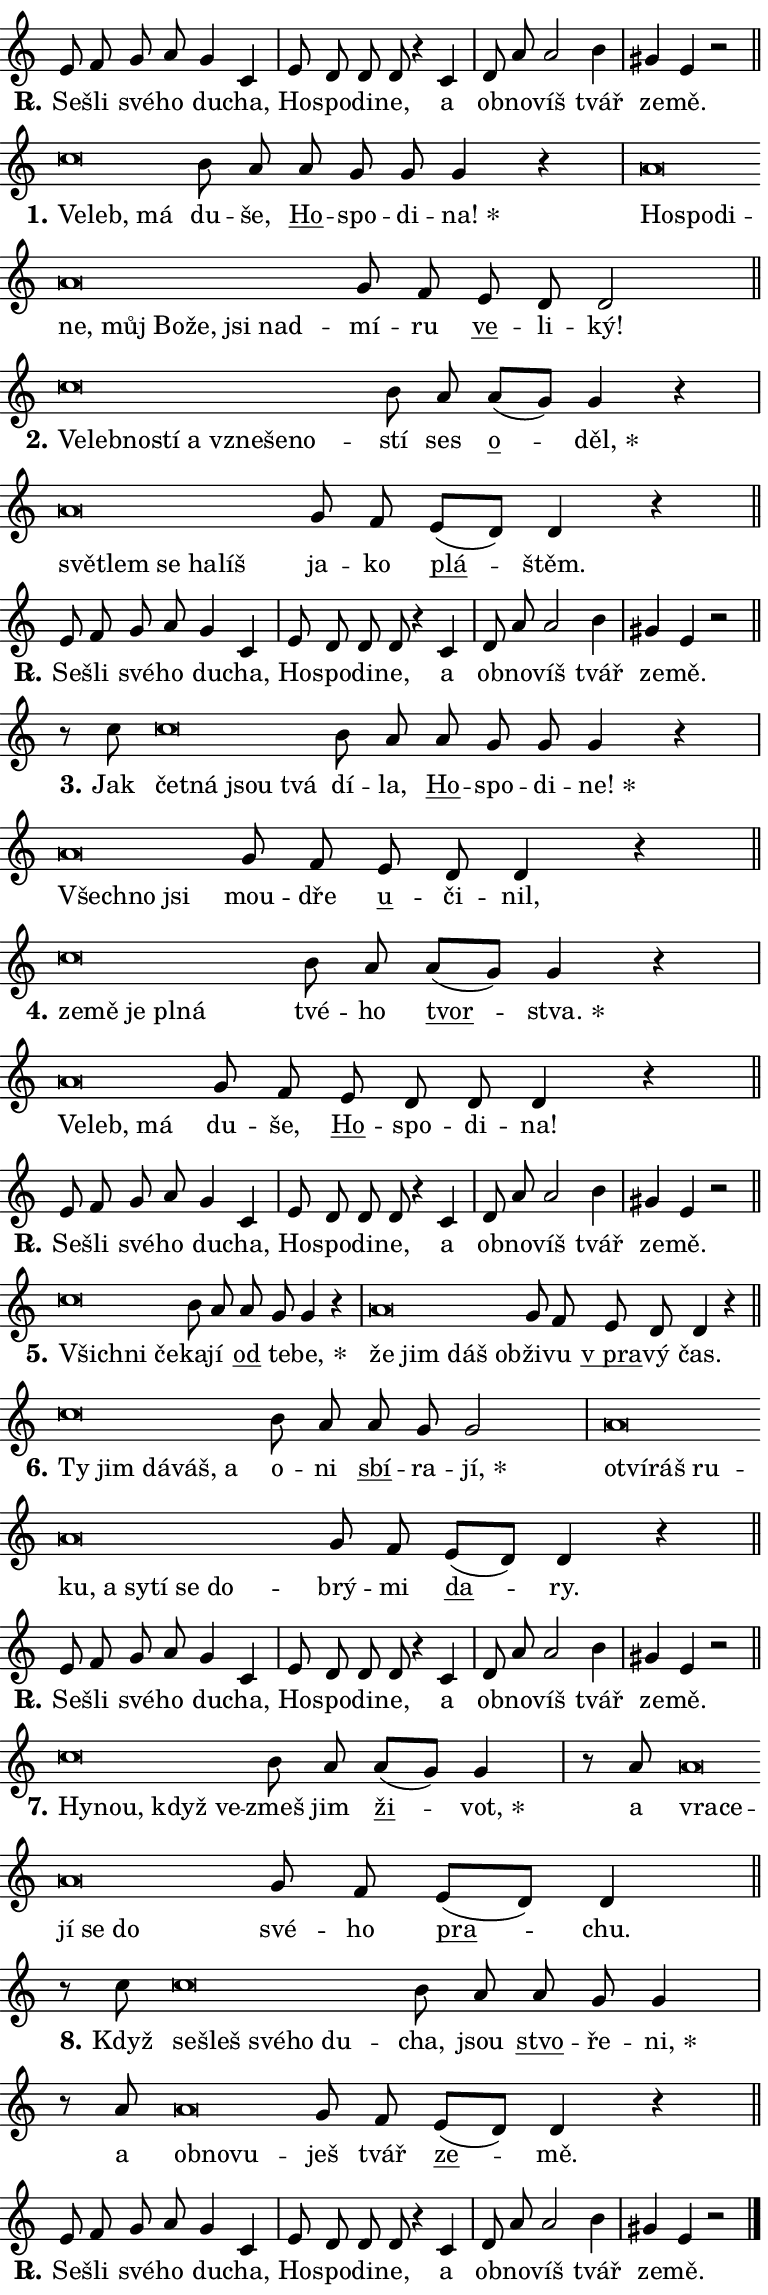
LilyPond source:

\version "2.24.0"
\header { tagline = "" }
\paper {
  indent = 0\cm
  top-margin = 0\cm
  right-margin = 0.13\cm % to fit lyric hyphens
  bottom-margin = 0\cm
  left-margin = 0\cm
  paper-width = 13\cm
  page-breaking = #ly:one-page-breaking
  system-system-spacing.basic-distance = #11
  score-system-spacing.basic-distance = #11
  ragged-last = ##f
}


%% Author: Thomas Morley
%% https://lists.gnu.org/archive/html/lilypond-user/2020-05/msg00002.html
#(define (line-position grob)
"Returns position of @var[grob} in current system:
   @code{'start}, if at first time-step
   @code{'end}, if at last time-step
   @code{'middle} otherwise
"
  (let* ((col (ly:item-get-column grob))
         (ln (ly:grob-object col 'left-neighbor))
         (rn (ly:grob-object col 'right-neighbor))
         (col-to-check-left (if (ly:grob? ln) ln col))
         (col-to-check-right (if (ly:grob? rn) rn col))
         (break-dir-left
           (and
             (ly:grob-property col-to-check-left 'non-musical #f)
             (ly:item-break-dir col-to-check-left)))
         (break-dir-right
           (and
             (ly:grob-property col-to-check-right 'non-musical #f)
             (ly:item-break-dir col-to-check-right))))
        (cond ((eqv? 1 break-dir-left) 'start)
              ((eqv? -1 break-dir-right) 'end)
              (else 'middle))))

#(define (tranparent-at-line-position vctor)
  (lambda (grob)
  "Relying on @code{line-position} select the relevant enry from @var{vctor}.
Used to determine transparency,"
    (case (line-position grob)
      ((end) (not (vector-ref vctor 0)))
      ((middle) (not (vector-ref vctor 1)))
      ((start) (not (vector-ref vctor 2))))))

noteHeadBreakVisibility =
#(define-music-function (break-visibility)(vector?)
"Makes @code{NoteHead}s transparent relying on @var{break-visibility}"
#{
  \override NoteHead.transparent =
    #(tranparent-at-line-position break-visibility)
#})

#(define delete-ledgers-for-transparent-note-heads
  (lambda (grob)
    "Reads whether a @code{NoteHead} is transparent.
If so this @code{NoteHead} is removed from @code{'note-heads} from
@var{grob}, which is supposed to be @code{LedgerLineSpanner}.
As a result ledgers are not printed for this @code{NoteHead}"
    (let* ((nhds-array (ly:grob-object grob 'note-heads))
           (nhds-list
             (if (ly:grob-array? nhds-array)
                 (ly:grob-array->list nhds-array)
                 '()))
           ;; Relies on the transparent-property being done before
           ;; Staff.LedgerLineSpanner.after-line-breaking is executed.
           ;; This is fragile ...
           (to-keep
             (remove
               (lambda (nhd)
                 (ly:grob-property nhd 'transparent #f))
               nhds-list)))
      ;; TODO find a better method to iterate over grob-arrays, similiar
      ;; to filter/remove etc for lists
      ;; For now rebuilt from scratch
      (set! (ly:grob-object grob 'note-heads)  '())
      (for-each
        (lambda (nhd)
          (ly:pointer-group-interface::add-grob grob 'note-heads nhd))
        to-keep))))

squashNotes = {
  \override NoteHead.X-extent = #'(-0.2 . 0.2)
  \override NoteHead.Y-extent = #'(-0.75 . 0)
  \override NoteHead.stencil =
    #(lambda (grob)
       (let ((pos (ly:grob-property grob 'staff-position)))
         (begin
           (if (< pos -7) (display "ERROR: Lower brevis then expected\n") (display ""))
           (if (<= pos -6) ly:text-interface::print ly:note-head::print))))
}
unSquashNotes = {
  \revert NoteHead.X-extent
  \revert NoteHead.Y-extent
  \revert NoteHead.stencil
}

hideNotes = \noteHeadBreakVisibility #begin-of-line-visible
unHideNotes = \noteHeadBreakVisibility #all-visible

% work-around for resetting accidentals
% https://lilypond.org/doc/v2.23/Documentation/notation/displaying-rhythms#unmetered-music
cadenzaMeasure = {
  \cadenzaOff
  \partial 1024 s1024
  \cadenzaOn
}

#(define-markup-command (accent layout props text) (markup?)
  "Underline accented syllable"
  (interpret-markup layout props
    #{\markup \override #'(offset . 4.3) \underline { #text }#}))

responsum = \markup \concat {
  "R" \hspace #-1.05 \path #0.1 #'((moveto 0 0.07) (lineto 0.9 0.8)) \hspace #0.05 "."
}

spaceSize = #0.6828661417322834 % exact space size for TeX Gyre Schola

\layout {
  \context {
    \Staff
    \remove "Time_signature_engraver"
    \override LedgerLineSpanner.after-line-breaking = #delete-ledgers-for-transparent-note-heads
  }
  \context {
    \Lyrics {
      \override LyricSpace.minimum-distance = \spaceSize
      \override LyricText.font-name = #"TeX Gyre Schola"
      \override LyricText.font-size = 1
      \override StanzaNumber.font-name = #"TeX Gyre Schola Bold"
      \override StanzaNumber.font-size = 1
    }
  }
  \context {
    \Score 
    \override NoteHead.text =
      #(lambda (grob) 
        (let ((pos (ly:grob-property grob 'staff-position)))
          #{\markup {
            \combine
              \halign #-0.55 \raise #(if (= pos -6) 0 0.5) \override #'(thickness . 2) \draw-line #'(3.2 . 0)
              \musicglyph "noteheads.sM1"
          }#}))
  }
}

% magnetic-lyrics.ily
%
%   written by
%     Jean Abou Samra <jean@abou-samra.fr>
%     Werner Lemberg <wl@gnu.org>
%
%   adapted by
%     Jiri Hon <jiri.hon@gmail.com>
%
% Version 2022-Apr-15

% https://www.mail-archive.com/lilypond-user@gnu.org/msg149350.html

#(define (Left_hyphen_pointer_engraver context)
   "Collect syllable-hyphen-syllable occurrences in lyrics and store
them in properties.  This engraver only looks to the left.  For
example, if the lyrics input is @code{foo -- bar}, it does the
following.

@itemize @bullet
@item
Set the @code{text} property of the @code{LyricHyphen} grob between
@q{foo} and @q{bar} to @code{foo}.

@item
Set the @code{left-hyphen} property of the @code{LyricText} grob with
text @q{foo} to the @code{LyricHyphen} grob between @q{foo} and
@q{bar}.
@end itemize

Use this auxiliary engraver in combination with the
@code{lyric-@/text::@/apply-@/magnetic-@/offset!} hook."
   (let ((hyphen #f)
         (text #f))
     (make-engraver
      (acknowledgers
       ((lyric-syllable-interface engraver grob source-engraver)
        (set! text grob)))
      (end-acknowledgers
       ((lyric-hyphen-interface engraver grob source-engraver)
        ;(when (not (grob::has-interface grob 'lyric-space-interface))
          (set! hyphen grob)));)
      ((stop-translation-timestep engraver)
       (when (and text hyphen)
         (ly:grob-set-object! text 'left-hyphen hyphen))
       (set! text #f)
       (set! hyphen #f)))))

#(define (lyric-text::apply-magnetic-offset! grob)
   "If the space between two syllables is less than the value in
property @code{LyricText@/.details@/.squash-threshold}, move the right
syllable to the left so that it gets concatenated with the left
syllable.

Use this function as a hook for
@code{LyricText@/.after-@/line-@/breaking} if the
@code{Left_@/hyphen_@/pointer_@/engraver} is active."
   (let ((hyphen (ly:grob-object grob 'left-hyphen #f)))
     (when hyphen
       (let ((left-text (ly:spanner-bound hyphen LEFT)))
         (when (grob::has-interface left-text 'lyric-syllable-interface)
           (let* ((common (ly:grob-common-refpoint grob left-text X))
                  (this-x-ext (ly:grob-extent grob common X))
                  (left-x-ext
                   (begin
                     ;; Trigger magnetism for left-text.
                     (ly:grob-property left-text 'after-line-breaking)
                     (ly:grob-extent left-text common X)))
                  ;; `delta` is the gap width between two syllables.
                  (delta (- (interval-start this-x-ext)
                            (interval-end left-x-ext)))
                  (details (ly:grob-property grob 'details))
                  (threshold (assoc-get 'squash-threshold details 0.2)))
             (when (< delta threshold)
               (let* (;; We have to manipulate the input text so that
                      ;; ligatures crossing syllable boundaries are not
                      ;; disabled.  For languages based on the Latin
                      ;; script this is essentially a beautification.
                      ;; However, for non-Western scripts it can be a
                      ;; necessity.
                      (lt (ly:grob-property left-text 'text))
                      (rt (ly:grob-property grob 'text))
                      (is-space (grob::has-interface hyphen 'lyric-space-interface))
                      (space (if is-space " " ""))
                      (extra-delta (if is-space spaceSize 0))
                      ;; Append new syllable.
                      (ltrt-space (if (and (string? lt) (string? rt))
                                (string-append lt space rt)
                                (make-concat-markup (list lt space rt))))
                      ;; Right-align `ltrt` to the right side.
                      (ltrt-space-markup (grob-interpret-markup
                               grob
                               (make-translate-markup
                                (cons (interval-length this-x-ext) 0)
                                (make-right-align-markup ltrt-space)))))
                 (begin
                   ;; Don't print `left-text`.
                   (ly:grob-set-property! left-text 'stencil #f)
                   ;; Set text and stencil (which holds all collected
                   ;; syllables so far) and shift it to the left.
                   (ly:grob-set-property! grob 'text ltrt-space)
                   (ly:grob-set-property! grob 'stencil ltrt-space-markup)
                   (ly:grob-translate-axis! grob (- (- delta extra-delta)) X))))))))))


#(define (lyric-hyphen::displace-bounds-first grob)
   ;; Make very sure this callback isn't triggered too early.
   (let ((left (ly:spanner-bound grob LEFT))
         (right (ly:spanner-bound grob RIGHT)))
     (ly:grob-property left 'after-line-breaking)
     (ly:grob-property right 'after-line-breaking)
     (ly:lyric-hyphen::print grob)))

squashThreshold = #0.4

\layout {
  \context {
    \Lyrics
    \consists #Left_hyphen_pointer_engraver
    \override LyricText.after-line-breaking =
      #lyric-text::apply-magnetic-offset!
    \override LyricHyphen.stencil = #lyric-hyphen::displace-bounds-first
    \override LyricText.details.squash-threshold = \squashThreshold
    \override LyricHyphen.minimum-distance = 0
    \override LyricHyphen.minimum-length = \squashThreshold
  }
}

squashText = \override LyricText.details.squash-threshold = 9999
unSquashText = \override LyricText.details.squash-threshold = \squashThreshold

leftText = \override LyricText.self-alignment-X = #LEFT
unLeftText = \revert LyricText.self-alignment-X

starOffset = #(lambda (grob) 
                (let ((x_offset (ly:self-alignment-interface::aligned-on-x-parent grob)))
                  (if (= x_offset 0) 0 (+ x_offset 1.2))))

star = #(define-music-function (syllable)(string?)
"Append star separator at the end of a syllable"
#{
  \once \override LyricText.X-offset = #starOffset
  \lyricmode { \markup {
    #syllable
    \override #'((font-name . "TeX Gyre Schola Bold")) \hspace #0.2 \lower #0.65 \larger "*"
  } }
#})

starAccent = #(define-music-function (syllable)(string?)
"Append star separator at the end of a syllable and make accent"
#{
  \once \override LyricText.X-offset = #starOffset
  \lyricmode { \markup {
    \accent #syllable
    \override #'((font-name . "TeX Gyre Schola Bold")) \hspace #0.2 \lower #0.65 \larger "*"
  } }
#})

breath = #(define-music-function (syllable)(string?)
"Append breathing indicator at the end of a syllable"
#{
  \lyricmode { \markup { #syllable "+" } }
#})

optionalBreath = #(define-music-function (syllable)(string?)
"Append optional breathing indicator at the end of a syllable"
#{
  \lyricmode { \markup { #syllable "(+)" } }
#})


\score {
    <<
        \new Voice = "melody" { \cadenzaOn \key c \major \relative { e'8 f g a g4 c, \cadenzaMeasure \bar "|" e8 d d d r4 c \cadenzaMeasure \bar "|" d8 a' a2 b4 \cadenzaMeasure \bar "|" gis e r2 \cadenzaMeasure \bar "||" \break } }
        \new Lyrics \lyricsto "melody" { \lyricmode { \set stanza = \responsum
Se -- šli své -- ho du -- cha, Ho -- spo -- di -- ne, a ob -- no -- víš tvář ze -- mě. } }
    >>
    \layout {}
}

\score {
    <<
        \new Voice = "melody" { \cadenzaOn \key c \major \relative { \squashNotes c''\breve*1/16 \hideNotes \breve*1/16 \breve*1/16 \bar "" \unHideNotes \unSquashNotes b8 a \bar "" a g g g4 r \cadenzaMeasure \bar "|" \squashNotes a\breve*1/16 \hideNotes \breve*1/16 \bar "" \breve*1/16 \bar "" \breve*1/16 \bar "" \breve*1/16 \bar "" \breve*1/16 \bar "" \breve*1/16 \bar "" \breve*1/16 \breve*1/16 \bar "" \unHideNotes \unSquashNotes g8 f \bar "" e d d2 \cadenzaMeasure \bar "||" \break } }
        \new Lyrics \lyricsto "melody" { \lyricmode { \set stanza = "1."
\leftText Ve -- \squashText leb, má \unLeftText \unSquashText du -- še, \markup \accent Ho -- spo -- di -- \star na! \leftText Ho -- \squashText spo -- di -- ne, můj Bo -- že, jsi nad -- \unLeftText \unSquashText mí -- ru \markup \accent ve -- li -- ký! } }
    >>
    \layout {}
}

\score {
    <<
        \new Voice = "melody" { \cadenzaOn \key c \major \relative { \squashNotes c''\breve*1/16 \hideNotes \breve*1/16 \bar "" \breve*1/16 \bar "" \breve*1/16 \bar "" \breve*1/16 \bar "" \breve*1/16 \bar "" \breve*1/16 \breve*1/16 \bar "" \unHideNotes \unSquashNotes b8 a \bar "" a[( g)] g4 r \cadenzaMeasure \bar "|" \squashNotes a\breve*1/16 \hideNotes \breve*1/16 \bar "" \breve*1/16 \bar "" \breve*1/16 \breve*1/16 \bar "" \unHideNotes \unSquashNotes g8 f \bar "" e[( d)] d4 r \cadenzaMeasure \bar "||" \break } }
        \new Lyrics \lyricsto "melody" { \lyricmode { \set stanza = "2."
\leftText Ve -- \squashText leb -- no -- stí a vzne -- še -- no -- \unLeftText \unSquashText stí ses \markup \accent o -- \star děl, \leftText svě -- \squashText tlem se ha -- líš \unLeftText \unSquashText ja -- ko \markup \accent plá -- štěm. } }
    >>
    \layout {}
}

\score {
    <<
        \new Voice = "melody" { \cadenzaOn \key c \major \relative { e'8 f g a g4 c, \cadenzaMeasure \bar "|" e8 d d d r4 c \cadenzaMeasure \bar "|" d8 a' a2 b4 \cadenzaMeasure \bar "|" gis e r2 \cadenzaMeasure \bar "||" \break } }
        \new Lyrics \lyricsto "melody" { \lyricmode { \set stanza = \responsum
Se -- šli své -- ho du -- cha, Ho -- spo -- di -- ne, a ob -- no -- víš tvář ze -- mě. } }
    >>
    \layout {}
}

\score {
    <<
        \new Voice = "melody" { \cadenzaOn \key c \major \relative { r8 c''8 \squashNotes c\breve*1/16 \hideNotes \breve*1/16 \bar "" \breve*1/16 \breve*1/16 \bar "" \unHideNotes \unSquashNotes b8 a \bar "" a g g g4 r \cadenzaMeasure \bar "|" \squashNotes a\breve*1/16 \hideNotes \breve*1/16 \breve*1/16 \bar "" \unHideNotes \unSquashNotes g8 f \bar "" e d d4 r \cadenzaMeasure \bar "||" \break } }
        \new Lyrics \lyricsto "melody" { \lyricmode { \set stanza = "3."
Jak \leftText čet -- \squashText ná jsou tvá \unLeftText \unSquashText dí -- la, \markup \accent Ho -- spo -- di -- \star ne! \leftText Všech -- \squashText no jsi \unLeftText \unSquashText mou -- dře \markup \accent u -- či -- nil, } }
    >>
    \layout {}
}

\score {
    <<
        \new Voice = "melody" { \cadenzaOn \key c \major \relative { \squashNotes c''\breve*1/16 \hideNotes \breve*1/16 \bar "" \breve*1/16 \bar "" \breve*1/16 \breve*1/16 \bar "" \unHideNotes \unSquashNotes b8 a \bar "" a[( g)] g4 r \cadenzaMeasure \bar "|" \squashNotes a\breve*1/16 \hideNotes \breve*1/16 \breve*1/16 \bar "" \unHideNotes \unSquashNotes g8 f \bar "" e d d d4 r \cadenzaMeasure \bar "||" \break } }
        \new Lyrics \lyricsto "melody" { \lyricmode { \set stanza = "4."
\leftText ze -- \squashText mě je pl -- ná \unLeftText \unSquashText tvé -- ho \markup \accent tvor -- \star stva. \leftText Ve -- \squashText leb, má \unLeftText \unSquashText du -- še, \markup \accent Ho -- spo -- di -- na! } }
    >>
    \layout {}
}

\score {
    <<
        \new Voice = "melody" { \cadenzaOn \key c \major \relative { e'8 f g a g4 c, \cadenzaMeasure \bar "|" e8 d d d r4 c \cadenzaMeasure \bar "|" d8 a' a2 b4 \cadenzaMeasure \bar "|" gis e r2 \cadenzaMeasure \bar "||" \break } }
        \new Lyrics \lyricsto "melody" { \lyricmode { \set stanza = \responsum
Se -- šli své -- ho du -- cha, Ho -- spo -- di -- ne, a ob -- no -- víš tvář ze -- mě. } }
    >>
    \layout {}
}

\score {
    <<
        \new Voice = "melody" { \cadenzaOn \key c \major \relative { \squashNotes c''\breve*1/16 \hideNotes \breve*1/16 \breve*1/16 \bar "" \unHideNotes \unSquashNotes b8 a \bar "" a g g4 r \cadenzaMeasure \bar "|" \squashNotes a\breve*1/16 \hideNotes \breve*1/16 \bar "" \breve*1/16 \breve*1/16 \bar "" \unHideNotes \unSquashNotes g8 f \bar "" e d d4 r \cadenzaMeasure \bar "||" \break } }
        \new Lyrics \lyricsto "melody" { \lyricmode { \set stanza = "5."
\leftText Všich -- \squashText ni če -- \unLeftText \unSquashText ka -- jí \markup \accent od te -- \star be, \leftText že \squashText jim dáš ob -- \unLeftText \unSquashText ži -- vu \markup \accent "v pra" -- vý čas. } }
    >>
    \layout {}
}

\score {
    <<
        \new Voice = "melody" { \cadenzaOn \key c \major \relative { \squashNotes c''\breve*1/16 \hideNotes \breve*1/16 \bar "" \breve*1/16 \bar "" \breve*1/16 \breve*1/16 \bar "" \unHideNotes \unSquashNotes b8 a \bar "" a g g2 \cadenzaMeasure \bar "|" \squashNotes a\breve*1/16 \hideNotes \breve*1/16 \bar "" \breve*1/16 \bar "" \breve*1/16 \bar "" \breve*1/16 \bar "" \breve*1/16 \bar "" \breve*1/16 \bar "" \breve*1/16 \bar "" \breve*1/16 \breve*1/16 \bar "" \unHideNotes \unSquashNotes g8 f \bar "" e[( d)] d4 r \cadenzaMeasure \bar "||" \break } }
        \new Lyrics \lyricsto "melody" { \lyricmode { \set stanza = "6."
\leftText Ty \squashText jim dá -- váš, a \unLeftText \unSquashText o -- ni \markup \accent sbí -- ra -- \star jí, \leftText o -- \squashText tví -- ráš ru -- ku, a sy -- tí se do -- \unLeftText \unSquashText brý -- mi \markup \accent da -- ry. } }
    >>
    \layout {}
}

\score {
    <<
        \new Voice = "melody" { \cadenzaOn \key c \major \relative { e'8 f g a g4 c, \cadenzaMeasure \bar "|" e8 d d d r4 c \cadenzaMeasure \bar "|" d8 a' a2 b4 \cadenzaMeasure \bar "|" gis e r2 \cadenzaMeasure \bar "||" \break } }
        \new Lyrics \lyricsto "melody" { \lyricmode { \set stanza = \responsum
Se -- šli své -- ho du -- cha, Ho -- spo -- di -- ne, a ob -- no -- víš tvář ze -- mě. } }
    >>
    \layout {}
}

\score {
    <<
        \new Voice = "melody" { \cadenzaOn \key c \major \relative { \squashNotes c''\breve*1/16 \hideNotes \breve*1/16 \bar "" \breve*1/16 \breve*1/16 \bar "" \unHideNotes \unSquashNotes b8 a \bar "" a[( g)] g4 \cadenzaMeasure \bar "|" r8 a8 \squashNotes a\breve*1/16 \hideNotes \breve*1/16 \bar "" \breve*1/16 \bar "" \breve*1/16 \breve*1/16 \bar "" \unHideNotes \unSquashNotes g8 f \bar "" e[( d)] d4 \cadenzaMeasure \bar "||" \break } }
        \new Lyrics \lyricsto "melody" { \lyricmode { \set stanza = "7."
\leftText Hy -- \squashText nou, když ve -- \unLeftText \unSquashText zmeš jim \markup \accent ži -- \star vot, a \leftText vra -- \squashText ce -- jí se do \unLeftText \unSquashText své -- ho \markup \accent pra -- chu. } }
    >>
    \layout {}
}

\score {
    <<
        \new Voice = "melody" { \cadenzaOn \key c \major \relative { r8 c''8 \squashNotes c\breve*1/16 \hideNotes \breve*1/16 \bar "" \breve*1/16 \bar "" \breve*1/16 \breve*1/16 \bar "" \unHideNotes \unSquashNotes b8 a \bar "" a g g4 \cadenzaMeasure \bar "|" r8 a8 \squashNotes a\breve*1/16 \hideNotes \breve*1/16 \breve*1/16 \bar "" \unHideNotes \unSquashNotes g8 f \bar "" e[( d)] d4 r \cadenzaMeasure \bar "||" \break } }
        \new Lyrics \lyricsto "melody" { \lyricmode { \set stanza = "8."
Když \leftText se -- \squashText šleš své -- ho du -- \unLeftText \unSquashText cha, jsou \markup \accent stvo -- ře -- \star ni, a \leftText ob -- \squashText no -- vu -- \unLeftText \unSquashText ješ tvář \markup \accent ze -- mě. } }
    >>
    \layout {}
}

\score {
    <<
        \new Voice = "melody" { \cadenzaOn \key c \major \relative { e'8 f g a g4 c, \cadenzaMeasure \bar "|" e8 d d d r4 c \cadenzaMeasure \bar "|" d8 a' a2 b4 \cadenzaMeasure \bar "|" gis e r2 \cadenzaMeasure \bar "||" \break } \bar "|." }
        \new Lyrics \lyricsto "melody" { \lyricmode { \set stanza = \responsum
Se -- šli své -- ho du -- cha, Ho -- spo -- di -- ne, a ob -- no -- víš tvář ze -- mě. } }
    >>
    \layout {}
}
